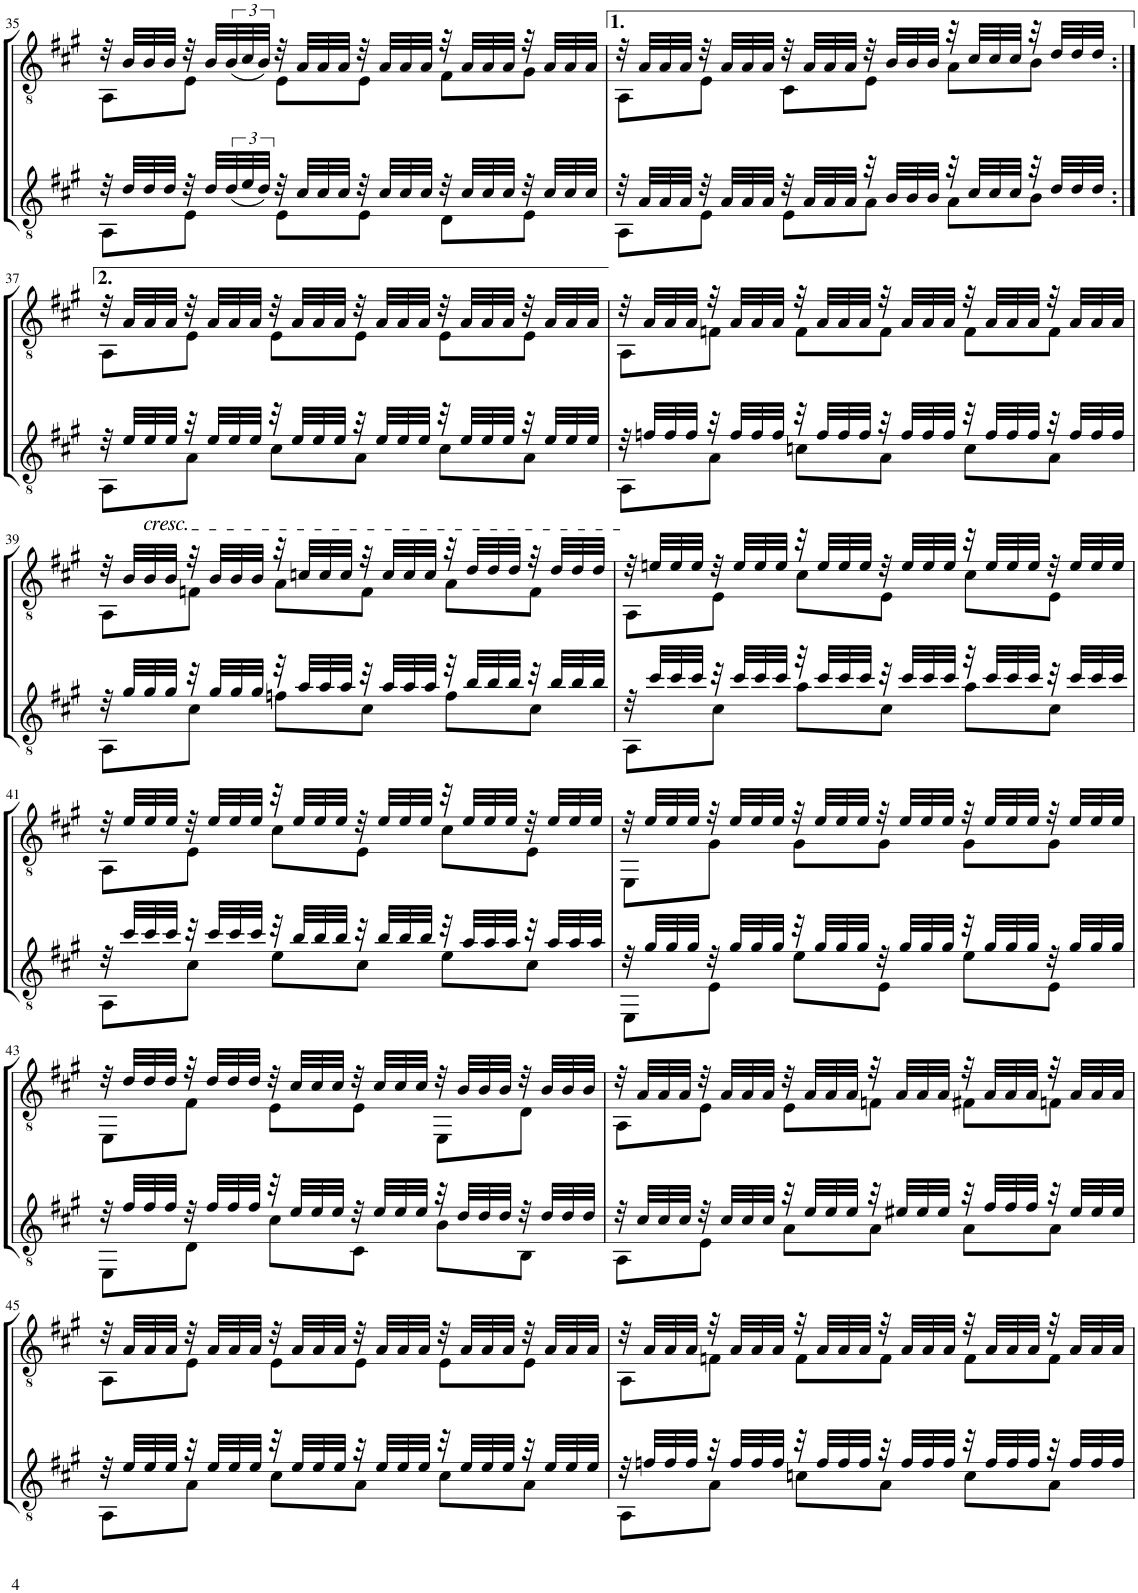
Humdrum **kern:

**kern	**kern
*part2	*part1
*staff2	*staff1
*I"2nd	*I"1st
!!LO:PB:g=z
*clefGv2	*clefGv2
*k[f#c#g#]	*k[f#c#g#]
*f#:	*f#:
*M3/4	*M3/4
=35	=35
*^	*^
32r	8AA\L	32r	8AA\L
32d/LLL	.	32B/LLL	.
32d/	.	32B/	.
32d/JJJ	.	32B/JJJ	.
32r	8E\J	32r	8E\J
32d/LLL	.	32B/LLL	.
(<48d/	.	(<48B/	.
48e/	.	48c#/	.
48d/JJJ)	.	48B/JJJ)	.
32r	8E\L	32r	8E\L
32c#/LLL	.	32A/LLL	.
32c#/	.	32A/	.
32c#/JJJ	.	32A/JJJ	.
32r	8E\J	32r	8E\J
32c#/LLL	.	32A/LLL	.
32c#/	.	32A/	.
32c#/JJJ	.	32A/JJJ	.
32r	8D\L	32r	8F#\L
32c#/LLL	.	32A/LLL	.
32c#/	.	32A/	.
32c#/JJJ	.	32A/JJJ	.
32r	8E\J	32r	8G#\J
32c#/LLL	.	32A/LLL	.
32c#/	.	32A/	.
32c#/JJJ	.	32A/JJJ	.
=36	=36	=36	=36
32r	8AA\L	32r	8AA\L
32A/LLL	.	32A/LLL	.
32A/	.	32A/	.
32A/JJJ	.	32A/JJJ	.
32r	8E\J	32r	8E\J
32A/LLL	.	32A/LLL	.
32A/	.	32A/	.
32A/JJJ	.	32A/JJJ	.
32r	8E\L	32r	8C#\L
32A/LLL	.	32A/LLL	.
32A/	.	32A/	.
32A/JJJ	.	32A/JJJ	.
32r	8G#\J	32r	8E\J
32B/LLL	.	32B/LLL	.
32B/	.	32B/	.
32B/JJJ	.	32B/JJJ	.
32r	8A\L	32r	8A\L
32c#/LLL	.	32c#/LLL	.
32c#/	.	32c#/	.
32c#/JJJ	.	32c#/JJJ	.
32r	8B\J	32r	8B\J
32d/LLL	.	32d/LLL	.
32d/	.	32d/	.
32d/JJJ	.	32d/JJJ	.
!!LO:LB:g=z	!!
=37:|!	=37:|!	=37:|!	=37:|!
32r	8AA\L	32r	8AA\L
!LO:TX:b:i:t=cresc.	!	!	!
32e/LLL	.	32A/LLL	.
32e/	.	32A/	.
32e/JJJ	.	32A/JJJ	.
32r	8A\J	32r	8E\J
32e/LLL	.	32A/LLL	.
32e/	.	32A/	.
32e/JJJ	.	32A/JJJ	.
32r	8c#\L	32r	8E\L
32e/LLL	.	32A/LLL	.
32e/	.	32A/	.
32e/JJJ	.	32A/JJJ	.
32r	8A\J	32r	8E\J
32e/LLL	.	32A/LLL	.
32e/	.	32A/	.
32e/JJJ	.	32A/JJJ	.
32r	8c#\L	32r	8E\L
32e/LLL	.	32A/LLL	.
32e/	.	32A/	.
32e/JJJ	.	32A/JJJ	.
32r	8A\J	32r	8E\J
32e/LLL	.	32A/LLL	.
32e/	.	32A/	.
32e/JJJ	.	32A/JJJ	.
=38	=38	=38	=38
32r	8AA\L	32r	8AA\L
32fn/LLL	.	32A/LLL	.
32f/	.	32A/	.
32f/JJJ	.	32A/JJJ	.
32r	8A\J	32r	8Fn\J
32f/LLL	.	32A/LLL	.
32f/	.	32A/	.
32f/JJJ	.	32A/JJJ	.
32r	8cn\L	32r	8F\L
32f/LLL	.	32A/LLL	.
32f/	.	32A/	.
32f/JJJ	.	32A/JJJ	.
32r	8A\J	32r	8F\J
32f/LLL	.	32A/LLL	.
32f/	.	32A/	.
32f/JJJ	.	32A/JJJ	.
32r	8c\L	32r	8F\L
32f/LLL	.	32A/LLL	.
32f/	.	32A/	.
32f/JJJ	.	32A/JJJ	.
32r	8A\J	32r	8F\J
32f/LLL	.	32A/LLL	.
32f/	.	32A/	.
32f/JJJ	.	32A/JJJ	.
!!LO:LB:g=z	!!
=39	=39	=39	=39
32r	8AA\L	32r	8AA\L
32g#/LLL	.	32B/LLL	.
32g#/	.	32B/	.
32g#/JJJ	.	32B/JJJ	.
32r	8c#\J	32r	8Fn\J
32g#/LLL	.	32B/LLL	.
32g#/	.	32B/	.
32g#/JJJ	.	32B/JJJ	.
32r	8fn\L	32r	8A\L
32a/LLL	.	32cn/LLL	.
32a/	.	32c/	.
32a/JJJ	.	32c/JJJ	.
32r	8c#\J	32r	8F\J
32a/LLL	.	32c/LLL	.
32a/	.	32c/	.
32a/JJJ	.	32c/JJJ	.
32r	8f\L	32r	8A\L
32b/LLL	.	32d/LLL	.
32b/	.	32d/	.
32b/JJJ	.	32d/JJJ	.
32r	8c#\J	32r	8F\J
32b/LLL	.	32d/LLL	.
32b/	.	32d/	.
32b/JJJ	.	32d/JJJ	.
=40	=40	=40	=40
32r	8AA\L	32r	8AA\L
32cc#/LLL	.	32en/LLL	.
32cc#/	.	32e/	.
32cc#/JJJ	.	32e/JJJ	.
32r	8c#\J	32r	8E\J
32cc#/LLL	.	32e/LLL	.
32cc#/	.	32e/	.
32cc#/JJJ	.	32e/JJJ	.
32r	8a\L	32r	8c#\L
32cc#/LLL	.	32e/LLL	.
32cc#/	.	32e/	.
32cc#/JJJ	.	32e/JJJ	.
32r	8c#\J	32r	8E\J
32cc#/LLL	.	32e/LLL	.
32cc#/	.	32e/	.
32cc#/JJJ	.	32e/JJJ	.
32r	8a\L	32r	8c#\L
32cc#/LLL	.	32e/LLL	.
32cc#/	.	32e/	.
32cc#/JJJ	.	32e/JJJ	.
32r	8c#\J	32r	8E\J
32cc#/LLL	.	32e/LLL	.
32cc#/	.	32e/	.
32cc#/JJJ	.	32e/JJJ	.
!!LO:LB:g=z	!!
=41	=41	=41	=41
32r	8AA\L	32r	8AA\L
32cc#/LLL	.	32e/LLL	.
32cc#/	.	32e/	.
32cc#/JJJ	.	32e/JJJ	.
32r	8c#\J	32r	8E\J
32cc#/LLL	.	32e/LLL	.
32cc#/	.	32e/	.
32cc#/JJJ	.	32e/JJJ	.
32r	8e\L	32r	8c#\L
32b/LLL	.	32e/LLL	.
32b/	.	32e/	.
32b/JJJ	.	32e/JJJ	.
32r	8c#\J	32r	8E\J
32b/LLL	.	32e/LLL	.
32b/	.	32e/	.
32b/JJJ	.	32e/JJJ	.
32r	8e\L	32r	8c#\L
32a/LLL	.	32e/LLL	.
32a/	.	32e/	.
32a/JJJ	.	32e/JJJ	.
32r	8c#\J	32r	8E\J
32a/LLL	.	32e/LLL	.
32a/	.	32e/	.
32a/JJJ	.	32e/JJJ	.
=42	=42	=42	=42
32r	8EE\L	32r	8EE\L
32g#/LLL	.	32e/LLL	.
32g#/	.	32e/	.
32g#/JJJ	.	32e/JJJ	.
32r	8E\J	32r	8G#\J
32g#/LLL	.	32e/LLL	.
32g#/	.	32e/	.
32g#/JJJ	.	32e/JJJ	.
32r	8e\L	32r	8G#\L
32g#/LLL	.	32e/LLL	.
32g#/	.	32e/	.
32g#/JJJ	.	32e/JJJ	.
32r	8E\J	32r	8G#\J
32g#/LLL	.	32e/LLL	.
32g#/	.	32e/	.
32g#/JJJ	.	32e/JJJ	.
32r	8e\L	32r	8G#\L
32g#/LLL	.	32e/LLL	.
32g#/	.	32e/	.
32g#/JJJ	.	32e/JJJ	.
32r	8E\J	32r	8G#\J
32g#/LLL	.	32e/LLL	.
32g#/	.	32e/	.
32g#/JJJ	.	32e/JJJ	.
!!LO:LB:g=z	!!
=43	=43	=43	=43
32r	8EE\L	32r	8EE\L
32f#/LLL	.	32d/LLL	.
32f#/	.	32d/	.
32f#/JJJ	.	32d/JJJ	.
32r	8D\J	32r	8F#\J
32f#/LLL	.	32d/LLL	.
32f#/	.	32d/	.
32f#/JJJ	.	32d/JJJ	.
32r	8c#\L	32r	8E\L
32e/LLL	.	32c#/LLL	.
32e/	.	32c#/	.
32e/JJJ	.	32c#/JJJ	.
32r	8C#\J	32r	8E\J
32e/LLL	.	32c#/LLL	.
32e/	.	32c#/	.
32e/JJJ	.	32c#/JJJ	.
32r	8B\L	32r	8EE\L
32d/LLL	.	32B/LLL	.
32d/	.	32B/	.
32d/JJJ	.	32B/JJJ	.
32r	8BB\J	32r	8D\J
32d/LLL	.	32B/LLL	.
32d/	.	32B/	.
32d/JJJ	.	32B/JJJ	.
=44	=44	=44	=44
32r	8AA\L	32r	8AA\L
32c#/LLL	.	32A/LLL	.
32c#/	.	32A/	.
32c#/JJJ	.	32A/JJJ	.
32r	8E\J	32r	8E\J
32c#/LLL	.	32A/LLL	.
32c#/	.	32A/	.
32c#/JJJ	.	32A/JJJ	.
32r	8A\L	32r	8E\L
32e/LLL	.	32A/LLL	.
32e/	.	32A/	.
32e/JJJ	.	32A/JJJ	.
32r	8A\J	32r	8Fn\J
32e#X/LLL	.	32A/LLL	.
32e#/	.	32A/	.
32e#/JJJ	.	32A/JJJ	.
32r	8A\L	32r	8F#X\L
32f#/LLL	.	32A/LLL	.
32f#/	.	32A/	.
32f#/JJJ	.	32A/JJJ	.
32r	8A\J	32r	8Fn\J
32e#/LLL	.	32A/LLL	.
32e#/	.	32A/	.
32e#/JJJ	.	32A/JJJ	.
!!LO:LB:g=z	!!
=45	=45	=45	=45
32r	8AA\L	32r	8AA\L
32e/LLL	.	32A/LLL	.
32e/	.	32A/	.
32e/JJJ	.	32A/JJJ	.
32r	8A\J	32r	8E\J
32e/LLL	.	32A/LLL	.
32e/	.	32A/	.
32e/JJJ	.	32A/JJJ	.
32r	8c#\L	32r	8E\L
32e/LLL	.	32A/LLL	.
32e/	.	32A/	.
32e/JJJ	.	32A/JJJ	.
32r	8A\J	32r	8E\J
32e/LLL	.	32A/LLL	.
32e/	.	32A/	.
32e/JJJ	.	32A/JJJ	.
32r	8c#\L	32r	8E\L
32e/LLL	.	32A/LLL	.
32e/	.	32A/	.
32e/JJJ	.	32A/JJJ	.
32r	8A\J	32r	8E\J
32e/LLL	.	32A/LLL	.
32e/	.	32A/	.
32e/JJJ	.	32A/JJJ	.
=46	=46	=46	=46
32r	8AA\L	32r	8AA\L
32fn/LLL	.	32A/LLL	.
32f/	.	32A/	.
32f/JJJ	.	32A/JJJ	.
32r	8A\J	32r	8Fn\J
32f/LLL	.	32A/LLL	.
32f/	.	32A/	.
32f/JJJ	.	32A/JJJ	.
32r	8cn\L	32r	8F\L
32f/LLL	.	32A/LLL	.
32f/	.	32A/	.
32f/JJJ	.	32A/JJJ	.
32r	8A\J	32r	8F\J
32f/LLL	.	32A/LLL	.
32f/	.	32A/	.
32f/JJJ	.	32A/JJJ	.
32r	8c\L	32r	8F\L
32f/LLL	.	32A/LLL	.
32f/	.	32A/	.
32f/JJJ	.	32A/JJJ	.
32r	8A\J	32r	8F\J
32f/LLL	.	32A/LLL	.
32f/	.	32A/	.
32f/JJJ	.	32A/JJJ	.
*v	*v	*	*
*	*v	*v
=	=
*-	*-
